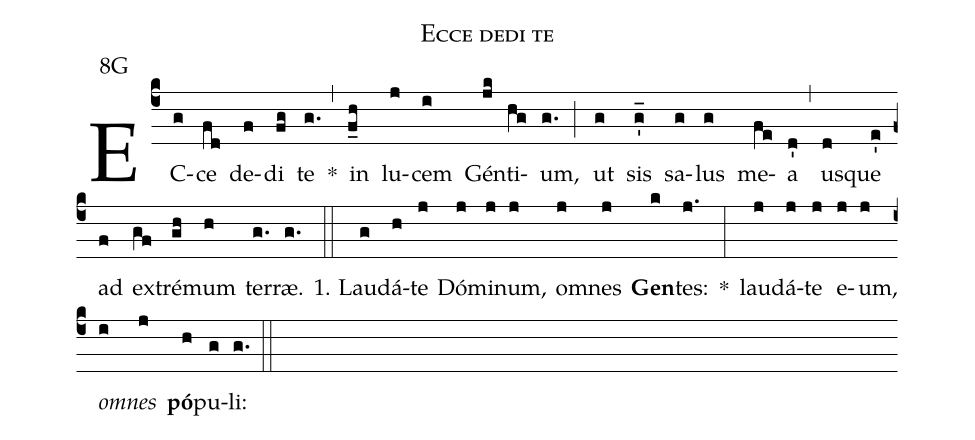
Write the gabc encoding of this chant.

name:Ecce dedi te;
office-part:Antiphona;
mode:8;
annotation:8G;
%%
(c4) EC(g)ce(fd) de(f)di(fg) te(g.) *(,) in(f_h) lu(j)cem(i) Gén(jk)ti(hg)um,(g.) (;) ut(g) sis(g'_) sa(g)lus(g) me(fe)a(d') (,) u(d)sque(e') ad(f) ex(gf)tré(gh)mum(h) ter(g.)ræ.(g.) (::) 1. Lau(g)dá(h)te(j) Dó(j)mi(j)num,(j) om(j)nes(j) <b>Gen</b>(k)tes:(j.) *(:) lau(j)dá(j)te(j) e(j)um,(j) <i>om</i>(i)<i>nes</i>(j) <b>pó</b>(h)pu(g)li:(g.) (::)
